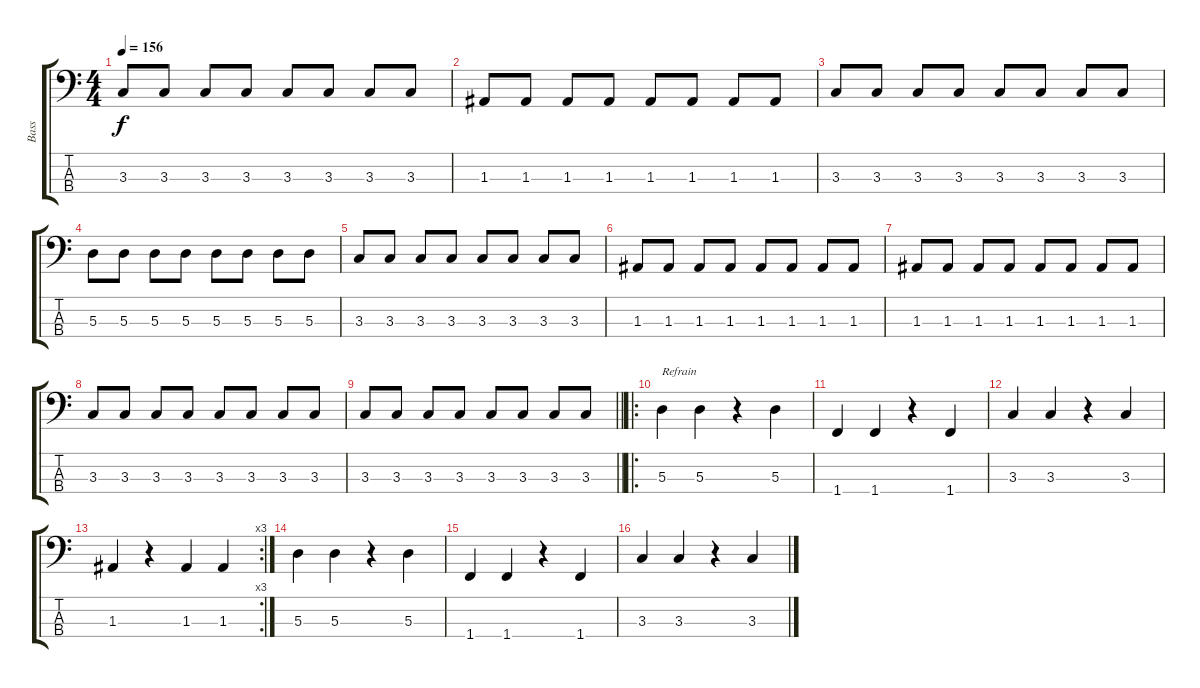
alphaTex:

\track ("Bass" "Bass") {instrument electricbassfinger}
\staff {score tabs}
\tuning (G2 D2 A1 E1) {hide}
\ts (4 4)
\tempo 156
\clef f4
\ks c
3.3.8{dy f} 3.3.8 3.3.8 3.3.8 3.3.8 3.3.8 3.3.8 3.3.8 |
1.3.8 1.3.8 1.3.8 1.3.8 1.3.8 1.3.8 1.3.8 1.3.8 |
3.3.8 3.3.8 3.3.8 3.3.8 3.3.8 3.3.8 3.3.8 3.3.8 |
5.3.8 5.3.8 5.3.8 5.3.8 5.3.8 5.3.8 5.3.8 5.3.8 |
3.3.8 3.3.8 3.3.8 3.3.8 3.3.8 3.3.8 3.3.8 3.3.8 |
1.3.8 1.3.8 1.3.8 1.3.8 1.3.8 1.3.8 1.3.8 1.3.8 |
1.3.8 1.3.8 1.3.8 1.3.8 1.3.8 1.3.8 1.3.8 1.3.8 |
3.3.8 3.3.8 3.3.8 3.3.8 3.3.8 3.3.8 3.3.8 3.3.8 |
\barLineRight lightlight
3.3.8 3.3.8 3.3.8 3.3.8 3.3.8 3.3.8 3.3.8 3.3.8 |
\ro
5.3.4{txt "Refrain"} 5.3.4 r.4 5.3.4 |
1.4.4 1.4.4 r.4 1.4.4 |
3.3.4 3.3.4 r.4 3.3.4 |
\rc 3
1.3.4 r.4 1.3.4 1.3.4 |
5.3.4 5.3.4 r.4 5.3.4 |
1.4.4 1.4.4 r.4 1.4.4 |
3.3.4 3.3.4 r.4 3.3.4
